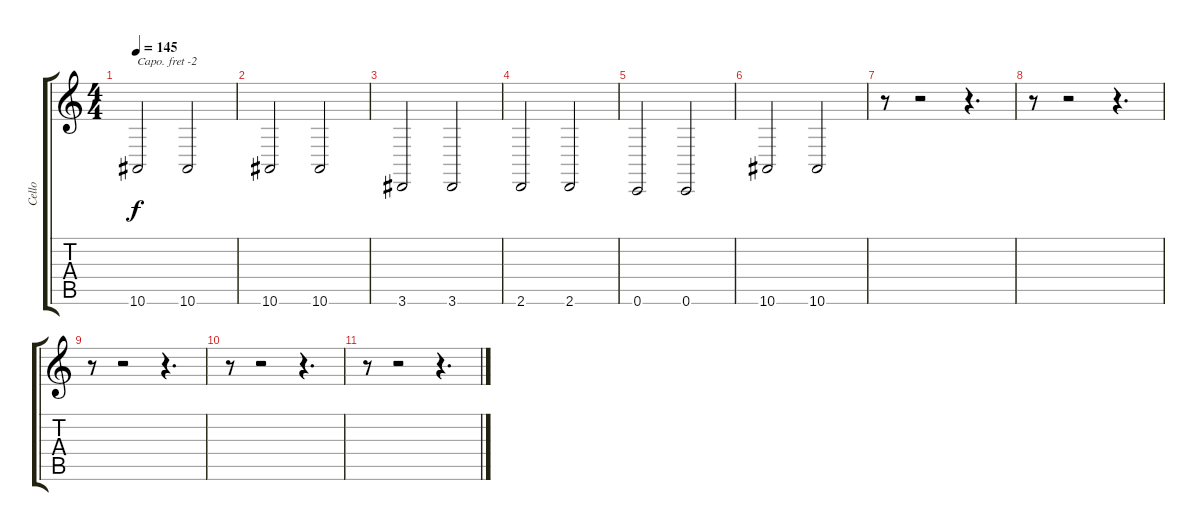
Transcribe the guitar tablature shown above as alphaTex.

\track ("Cello" "Cello") {instrument cello}
\staff {score tabs}
\capo -2
\tuning (E4 B3 G3 D3 A2 D2) {hide}
\ts (4 4)
\tempo 145
\clef g2
\ks c
10.6.2{dy f} 10.6.2 |
10.6.2 10.6.2 |
3.6.2 3.6.2 |
2.6.2 2.6.2 |
0.6.2 0.6.2 |
10.6.2 10.6.2 |
r.8 r.2 r.4{d} |
r.8 r.2 r.4{d} |
r.8 r.2 r.4{d} |
r.8 r.2 r.4{d} |
r.8 r.2 r.4{d}
